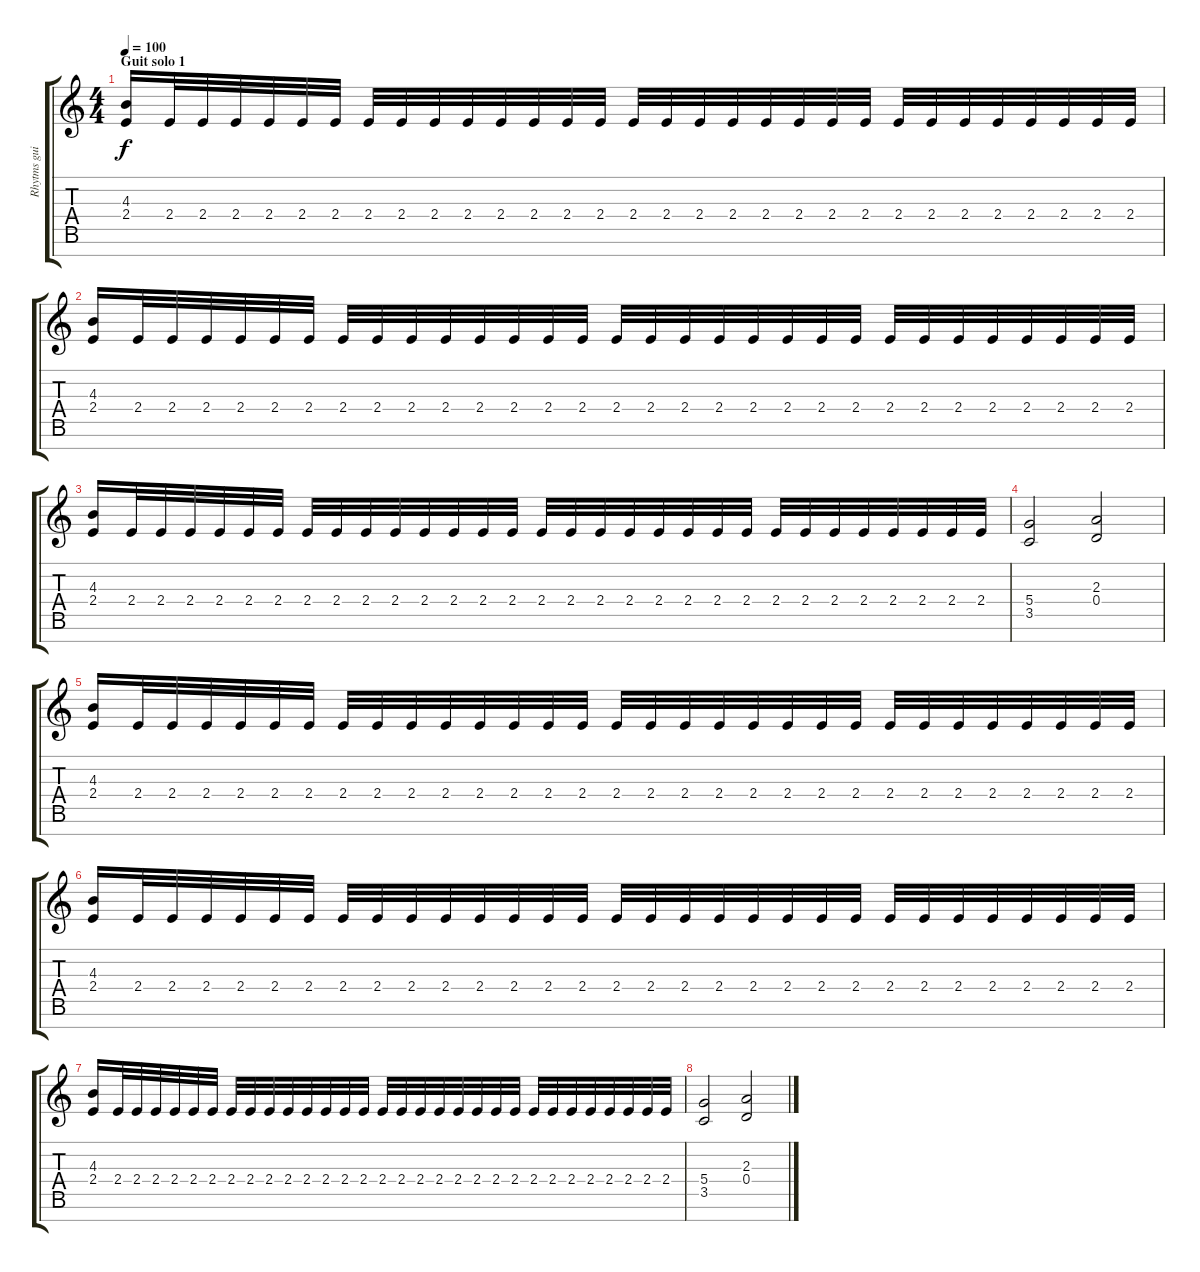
\track ("Rhytms guit 1" "Rhytms gui") {instrument overdrivenguitar}
\staff {score tabs}
\tuning (E4 B3 G3 D3 A2 E2 B1) {hide}
\ts (4 4)
\section ("" "Guit solo 1")
\tempo 100
\clef g2
\ks c
(4.3 2.4).16{dy f} 2.4.32 2.4.32 2.4.32 2.4.32 2.4.32 2.4.32 2.4.32 2.4.32 2.4.32 2.4.32 2.4.32 2.4.32 2.4.32 2.4.32 2.4.32 2.4.32 2.4.32 2.4.32 2.4.32 2.4.32 2.4.32 2.4.32 2.4.32 2.4.32 2.4.32 2.4.32 2.4.32 2.4.32 2.4.32 2.4.32 |
(4.3 2.4).16 2.4.32 2.4.32 2.4.32 2.4.32 2.4.32 2.4.32 2.4.32 2.4.32 2.4.32 2.4.32 2.4.32 2.4.32 2.4.32 2.4.32 2.4.32 2.4.32 2.4.32 2.4.32 2.4.32 2.4.32 2.4.32 2.4.32 2.4.32 2.4.32 2.4.32 2.4.32 2.4.32 2.4.32 2.4.32 2.4.32 |
(4.3 2.4).16 2.4.32 2.4.32 2.4.32 2.4.32 2.4.32 2.4.32 2.4.32 2.4.32 2.4.32 2.4.32 2.4.32 2.4.32 2.4.32 2.4.32 2.4.32 2.4.32 2.4.32 2.4.32 2.4.32 2.4.32 2.4.32 2.4.32 2.4.32 2.4.32 2.4.32 2.4.32 2.4.32 2.4.32 2.4.32 2.4.32 |
(5.4 3.5).2 (2.3 0.4).2 |
(4.3 2.4).16 2.4.32 2.4.32 2.4.32 2.4.32 2.4.32 2.4.32 2.4.32 2.4.32 2.4.32 2.4.32 2.4.32 2.4.32 2.4.32 2.4.32 2.4.32 2.4.32 2.4.32 2.4.32 2.4.32 2.4.32 2.4.32 2.4.32 2.4.32 2.4.32 2.4.32 2.4.32 2.4.32 2.4.32 2.4.32 2.4.32 |
(4.3 2.4).16 2.4.32 2.4.32 2.4.32 2.4.32 2.4.32 2.4.32 2.4.32 2.4.32 2.4.32 2.4.32 2.4.32 2.4.32 2.4.32 2.4.32 2.4.32 2.4.32 2.4.32 2.4.32 2.4.32 2.4.32 2.4.32 2.4.32 2.4.32 2.4.32 2.4.32 2.4.32 2.4.32 2.4.32 2.4.32 2.4.32 |
(4.3 2.4).16 2.4.32 2.4.32 2.4.32 2.4.32 2.4.32 2.4.32 2.4.32 2.4.32 2.4.32 2.4.32 2.4.32 2.4.32 2.4.32 2.4.32 2.4.32 2.4.32 2.4.32 2.4.32 2.4.32 2.4.32 2.4.32 2.4.32 2.4.32 2.4.32 2.4.32 2.4.32 2.4.32 2.4.32 2.4.32 2.4.32 |
(5.4 3.5).2 (2.3 0.4).2
